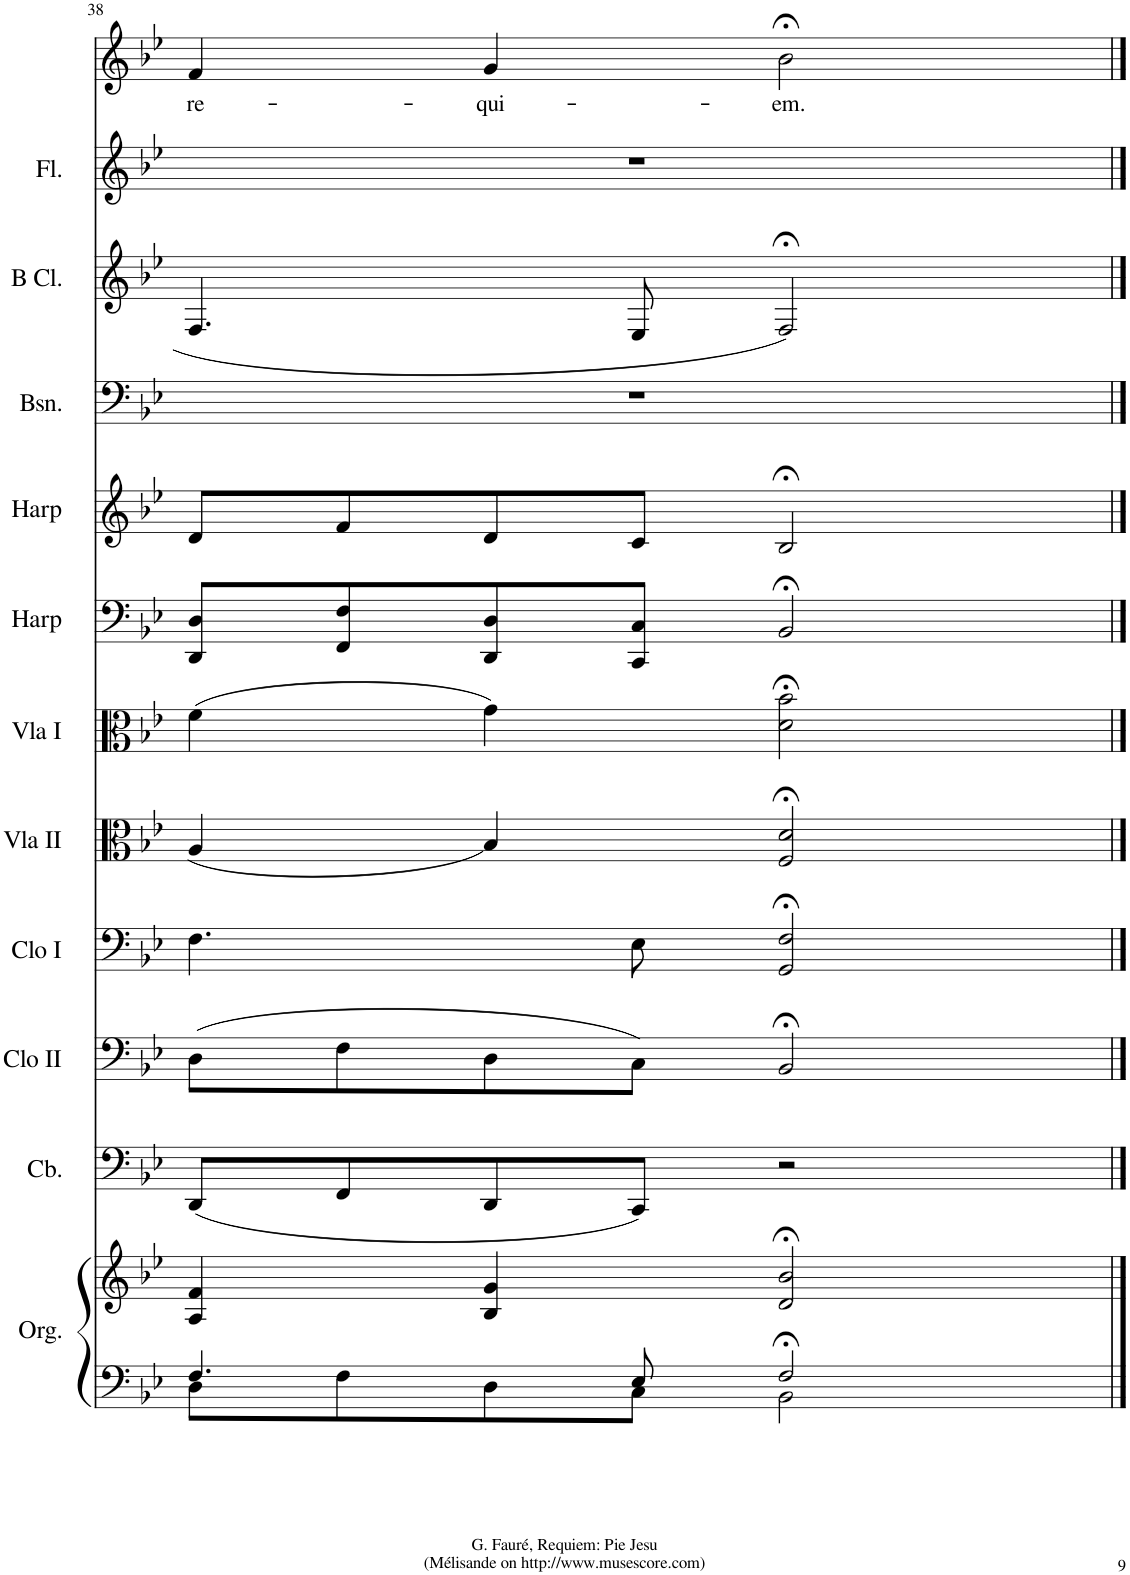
**kern	**kern	**kern	**kern	**kern	**kern	**kern	**kern	**kern	**kern	**kern	**kern	**kern	**text
*part12	*part12	*part11	*part10	*part9	*part8	*part7	*part6	*part5	*part4	*part3	*part2	*part1	*part1
*staff13	*staff12	*staff11	*staff10	*staff9	*staff8	*staff7	*staff6	*staff5	*staff4	*staff3	*staff2	*staff1	*staff1
*I"Organ	*	*I"Contrabass	*I"Cello II	*I"Cello I	*I"Viola II	*I"Viola I	*I"Harp	*I"Harp	*I"Bassoon	*I"B Clarinet	*I"Flute	*I"Soprano solo	*
*I'Org.	*	*I'Cb.	*I'Clo II	*I'Clo I	*I'Vla II	*I'Vla I	*I'Harp	*I'Harp	*I'Bsn.	*I'B Cl.	*I'Fl.	*	*
!!LO:PB:g=z
*clefF4	*clefG2	*clefF4	*clefF4	*clefF4	*clefC3	*clefC3	*clefF4	*clefG2	*clefF4	*clefG2	*clefG2	*clefG2	*
*	*	*Trd7c12	*	*	*	*	*	*	*	*Trd1c2	*	*	*
*k[b-e-]	*k[b-e-]	*k[b-e-]	*k[b-e-]	*k[b-e-]	*k[b-e-]	*k[b-e-]	*k[b-e-]	*k[b-e-]	*k[b-e-]	*k[b-e-]	*k[b-e-]	*k[b-e-]	*
=38	=38	=38	=38	=38	=38	=38	=38	=38	=38	=38	=38	=38	=38
*^	*	*	*	*	*	*	*	*	*	*	*	*	*
!	!	!	!	!	!	!	!	!	!	!	!	!	!	!LO:LY:b
4.F/	8D\L	4A/ 4f/	(8DD/L	(8D\L	4.F\	(4A/	(4f\	8DD/ 8D/L	8d/L	1r	4.F/	1r	4f/	re-
.	8F\	.	8FF/	8F\	.	.	.	8FF/ 8F/	8f/	.	.	.	.	.
!	!	!	!	!	!	!	!	!	!	!	!	!	!	!LO:LY:b
.	8D\	4B-/ 4g/	8DD/	8D\	.	4B-/)	4g\)	8DD/ 8D/	8d/	.	.	.	4g/	-qui-
8E-/	8C\J	.	8CC/J)	8C\J)	8E-\	.	.	8CC/ 8C/J	8c/J	.	8E-/	.	.	.
!	!	!	!	!	!	!	!	!	!	!	!	!	!	!LO:LY:b
2F;</	2BB-\	2d/;< 2b-/;<	2r	2BB-;</	2GG/;< 2F/;<	2F/;< 2d/;<	2d\;< 2b-\;<	2BB-;</	2B-;</	.	2F;</	.	2b-;<\	-em.
*v	*v	*	*	*	*	*	*	*	*	*	*	*	*	*
==	==	==	==	==	==	==	==	==	==	==	==	==	==
*-	*-	*-	*-	*-	*-	*-	*-	*-	*-	*-	*-	*-	*-
